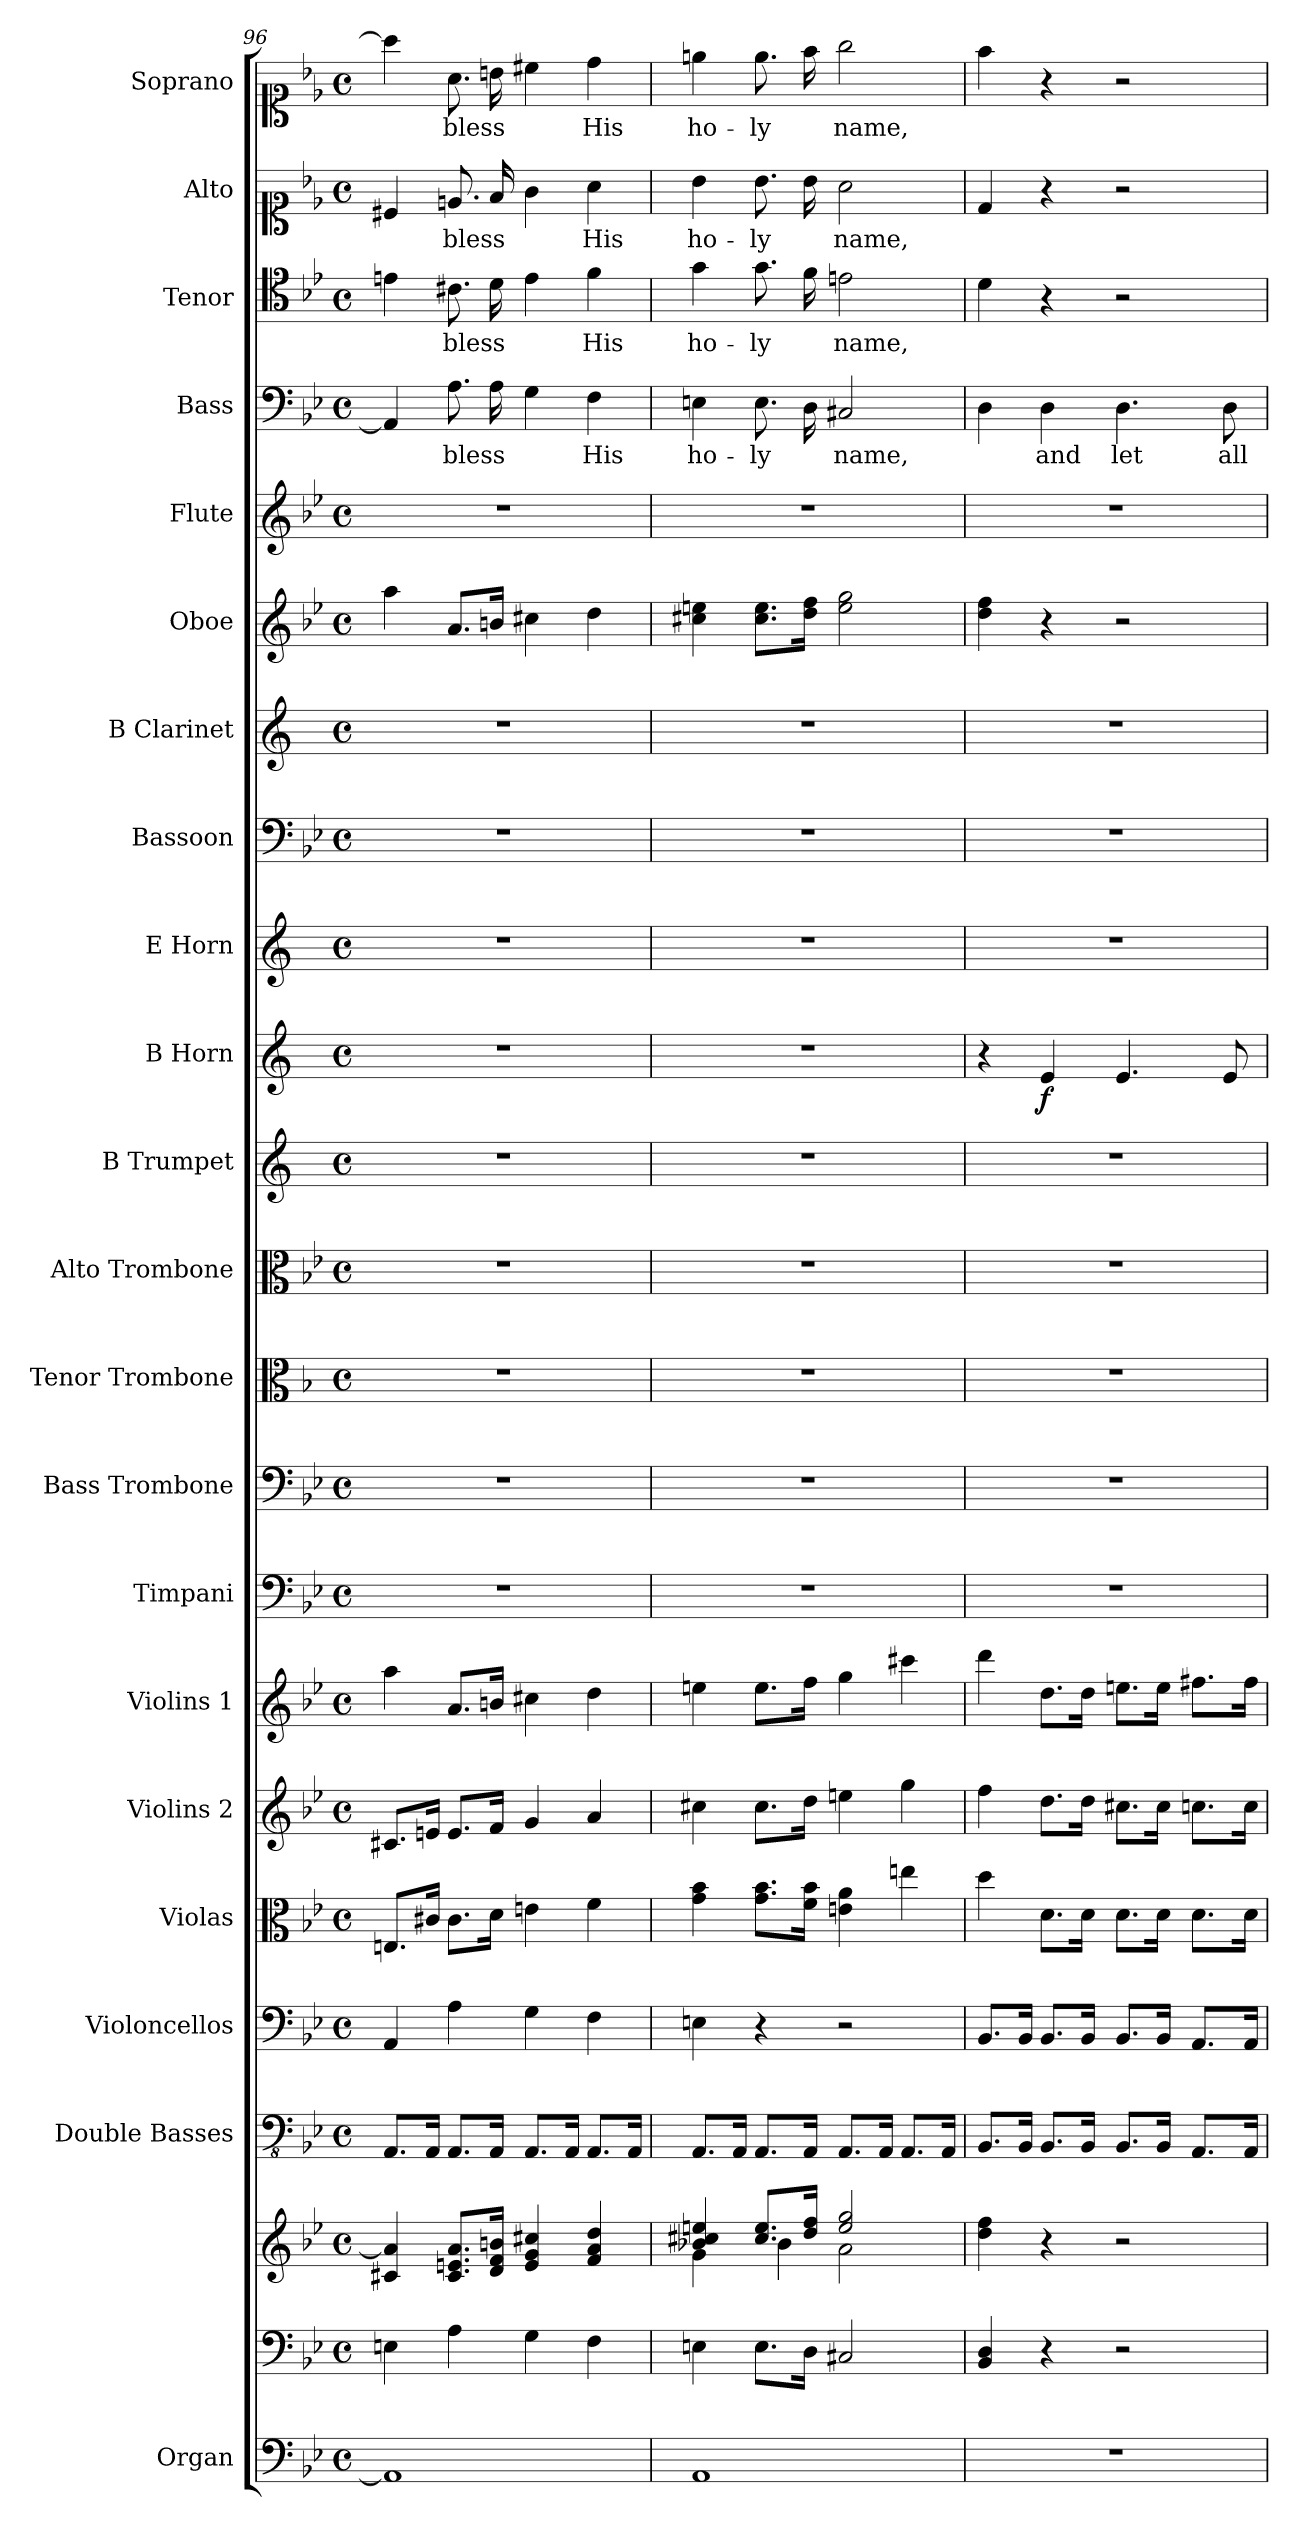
**kern	**kern	**kern	**kern	**kern	**kern	**kern	**kern	**kern	**kern	**kern	**kern	**kern	**kern	**dynam	**kern	**kern	**kern	**kern	**kern	**kern	**text	**kern	**text	**kern	**text	**kern	**text
*part21	*part21	*part21	*part20	*part19	*part18	*part17	*part16	*part15	*part14	*part13	*part12	*part11	*part10	*part10	*part9	*part8	*part7	*part6	*part5	*part4	*part4	*part3	*part3	*part2	*part2	*part1	*part1
*staff23	*staff22	*staff21	*staff20	*staff19	*staff18	*staff17	*staff16	*staff15	*staff14	*staff13	*staff12	*staff11	*staff10	*staff10	*staff9	*staff8	*staff7	*staff6	*staff5	*staff4	*staff4	*staff3	*staff3	*staff2	*staff2	*staff1	*staff1
*I"Organ	*	*	*I"Double Basses	*I"Violoncellos	*I"Violas	*I"Violins 2	*I"Violins 1	*I"Timpani	*I"Bass Trombone	*I"Tenor Trombone	*I"Alto Trombone	*I"B Trumpet	*I"B Horn	*	*I"E Horn	*I"Bassoon	*I"B Clarinet	*I"Oboe	*I"Flute	*I"Bass	*	*I"Tenor	*	*I"Alto	*	*I"Soprano	*
*I'Org.	*	*	*I'Dbs.	*I'Vlcs.	*I'Vlas.	*I'Vlns. 2	*I'Vlns. 1	*I'Timp.	*I'B. Trb.	*I'T. Trb.	*I'A. Trb.	*I'B Tpt.	*I'B Hn.	*	*I'E Hn.	*I'Bsn.	*I'B Cl.	*I'Ob.	*I'Fl.	*I'B.	*	*I'T.	*	*I'A.	*	*I'S.	*
!!LO:PB:g=z
*clefF4	*clefF4	*clefG2	*clefFv4	*clefF4	*clefC3	*clefG2	*clefG2	*clefF4	*clefF4	*clefC3	*clefC3	*clefG2	*clefG2	*	*clefG2	*clefF4	*clefG2	*clefG2	*clefG2	*clefF4	*	*clefC4	*	*clefC1	*	*clefC1	*
*	*	*	*	*	*	*	*	*	*	*ITrd4c7	*	*ITrd1c2	*ITrd1c2	*	*ITrd5c9	*	*ITrd1c2	*	*	*	*	*	*	*	*	*	*
*k[b-e-]	*k[b-e-]	*k[b-e-]	*k[b-e-]	*k[b-e-]	*k[b-e-]	*k[b-e-]	*k[b-e-]	*k[b-e-]	*k[b-e-]	*k[b-e-]	*k[b-e-]	*k[b-e-]	*k[b-e-]	*	*k[b-e-a-]	*k[b-e-]	*k[b-e-]	*k[b-e-]	*k[b-e-]	*k[b-e-]	*	*k[b-e-]	*	*k[b-e-]	*	*k[b-e-]	*
*M4/4	*M4/4	*M4/4	*M4/4	*M4/4	*M4/4	*M4/4	*M4/4	*M4/4	*M4/4	*M4/4	*M4/4	*M4/4	*M4/4	*	*M4/4	*M4/4	*M4/4	*M4/4	*M4/4	*M4/4	*	*M4/4	*	*M4/4	*	*M4/4	*
*met(c)	*met(c)	*met(c)	*met(c)	*met(c)	*met(c)	*met(c)	*met(c)	*met(c)	*met(c)	*met(c)	*met(c)	*met(c)	*met(c)	*	*met(c)	*met(c)	*met(c)	*met(c)	*met(c)	*met(c)	*	*met(c)	*	*met(c)	*	*met(c)	*
=96	=96	=96	=96	=96	=96	=96	=96	=96	=96	=96	=96	=96	=96	=96	=96	=96	=96	=96	=96	=96	=96	=96	=96	=96	=96	=96	=96
1AA]	4En\	4c#X/ 4a/]	8.AAA/L	4AA/	8.En/L	8.c#X/L	4aa\	1r	1r	1r	1r	1r	1r	.	1r	1r	1r	4aa\	1r	4AA/]	.	4en\	.	4c#X/	.	4aa\]	.
.	.	.	16AAA/Jk	.	16c#X/Jk	16en/Jk	.	.	.	.	.	.	.	.	.	.	.	.	.	.	.	.	.	.	.	.	.
!	!	!	!	!	!	!	!	!	!	!	!	!	!	!	!	!	!	!	!	!	!LO:LY:b	!	!LO:LY:b	!	!LO:LY:b	!	!LO:LY:b
.	4A\	8.c#/ 8.en/ 8.a/L	8.AAA/L	4A\	8.c#\L	8.e/L	8.a/L	.	.	.	.	.	.	.	.	.	.	8.a/L	.	8.A\	bless	8.c#X\	bless	8.en/	bless	8.a\	bless
.	.	16d/ 16f/ 16bn/Jk	16AAA/Jk	.	16d\Jk	16f/Jk	16bn/Jk	.	.	.	.	.	.	.	.	.	.	16bn/Jk	.	16A\	.	16d\	.	16f/	.	16bn\	.
.	4G\	4e/ 4g/ 4cc#X/	8.AAA/L	4G\	4en\	4g/	4cc#X\	.	.	.	.	.	.	.	.	.	.	4cc#X\	.	4G\	.	4e\	.	4g\	.	4cc#X\	.
.	.	.	16AAA/Jk	.	.	.	.	.	.	.	.	.	.	.	.	.	.	.	.	.	.	.	.	.	.	.	.
!	!	!	!	!	!	!	!	!	!	!	!	!	!	!	!	!	!	!	!	!	!LO:LY:b	!	!LO:LY:b	!	!LO:LY:b	!	!LO:LY:b
.	4F\	4f/ 4a/ 4dd/	8.AAA/L	4F\	4f\	4a/	4dd\	.	.	.	.	.	.	.	.	.	.	4dd\	.	4F\	His	4f\	His	4a\	His	4dd\	His
.	.	.	16AAA/Jk	.	.	.	.	.	.	.	.	.	.	.	.	.	.	.	.	.	.	.	.	.	.	.	.
=97	=97	=97	=97	=97	=97	=97	=97	=97	=97	=97	=97	=97	=97	=97	=97	=97	=97	=97	=97	=97	=97	=97	=97	=97	=97	=97	=97
*	*	*^	*	*	*	*	*	*	*	*	*	*	*	*	*	*	*	*	*	*	*	*	*	*	*	*	*
!	!	!	!	!	!	!	!	!	!	!	!	!	!	!	!	!	!	!	!	!	!	!LO:LY:b	!	!LO:LY:b	!	!LO:LY:b	!	!LO:LY:b
1AA	4En\	4b-X/ 4cc#X/ 4een/	4g\	8.AAA/L	4En\	4g\ 4b-\	4cc#X\	4een\	1r	1r	1r	1r	1r	1r	.	1r	1r	1r	4cc#X\ 4een\	1r	4En\	ho-	4g\	ho-	4b-\	ho-	4een\	ho-
.	.	.	.	16AAA/Jk	.	.	.	.	.	.	.	.	.	.	.	.	.	.	.	.	.	.	.	.	.	.	.	.
!	!	!	!	!	!	!	!	!	!	!	!	!	!	!	!	!	!	!	!	!	!	!LO:LY:b	!	!LO:LY:b	!	!LO:LY:b	!	!LO:LY:b
.	8.E\L	8.cc#/ 8.ee/L	4b-\	8.AAA/L	4r	8.g\ 8.b-\L	8.cc#\L	8.ee\L	.	.	.	.	.	.	.	.	.	.	8.cc#\ 8.ee\L	.	8.E\	-ly	8.g\	-ly	8.b-\	-ly	8.ee\	-ly
.	16D\Jk	16dd/ 16ff/Jk	.	16AAA/Jk	.	16f\ 16b-\Jk	16dd\Jk	16ff\Jk	.	.	.	.	.	.	.	.	.	.	16dd\ 16ff\Jk	.	16D\	.	16f\	.	16b-\	.	16ff\	.
!	!	!	!	!	!	!	!	!	!	!	!	!	!	!	!	!	!	!	!	!	!	!LO:LY:b	!	!LO:LY:b	!	!LO:LY:b	!	!LO:LY:b
.	2C#X/	2ee/ 2gg/	2a\	8.AAA/L	2r	4en\ 4a\	4een\	4gg\	.	.	.	.	.	.	.	.	.	.	2ee\ 2gg\	.	2C#X/	name,	2en\	name,	2a\	name,	2gg\	name,
.	.	.	.	16AAA/Jk	.	.	.	.	.	.	.	.	.	.	.	.	.	.	.	.	.	.	.	.	.	.	.	.
.	.	.	.	8.AAA/L	.	4een\	4gg\	4ccc#X\	.	.	.	.	.	.	.	.	.	.	.	.	.	.	.	.	.	.	.	.
.	.	.	.	16AAA/Jk	.	.	.	.	.	.	.	.	.	.	.	.	.	.	.	.	.	.	.	.	.	.	.	.
*	*	*v	*v	*	*	*	*	*	*	*	*	*	*	*	*	*	*	*	*	*	*	*	*	*	*	*	*	*
=98	=98	=98	=98	=98	=98	=98	=98	=98	=98	=98	=98	=98	=98	=98	=98	=98	=98	=98	=98	=98	=98	=98	=98	=98	=98	=98	=98
1r	4BB-/ 4D/	4dd\ 4ff\	8.BBB-/L	8.BB-/L	4dd\	4ff\	4ddd\	1r	1r	1r	1r	1r	4r	.	1r	1r	1r	4dd\ 4ff\	1r	4D\	.	4d\	.	4d/	.	4ff\	.
.	.	.	16BBB-/Jk	16BB-/Jk	.	.	.	.	.	.	.	.	.	.	.	.	.	.	.	.	.	.	.	.	.	.	.
!	!	!	!	!	!	!	!	!	!	!	!	!	!	!LO:DY:b	!	!	!	!	!	!	!LO:LY:b	!	!	!	!	!	!
.	4r	4r	8.BBB-/L	8.BB-/L	8.d\L	8.dd\L	8.dd\L	.	.	.	.	.	4d/	f	.	.	.	4r	.	4D\	and	4r	.	4r	.	4r	.
.	.	.	16BBB-/Jk	16BB-/Jk	16d\Jk	16dd\Jk	16dd\Jk	.	.	.	.	.	.	.	.	.	.	.	.	.	.	.	.	.	.	.	.
!	!	!	!	!	!	!	!	!	!	!	!	!	!	!	!	!	!	!	!	!	!LO:LY:b	!	!	!	!	!	!
.	2r	2r	8.BBB-/L	8.BB-/L	8.d\L	8.cc#X\L	8.een\L	.	.	.	.	.	4.d/	.	.	.	.	2r	.	4.D\	let	2r	.	2r	.	2r	.
.	.	.	16BBB-/Jk	16BB-/Jk	16d\Jk	16cc#\Jk	16ee\Jk	.	.	.	.	.	.	.	.	.	.	.	.	.	.	.	.	.	.	.	.
.	.	.	8.AAA/L	8.AA/L	8.d\L	8.ccn\L	8.ff#X\L	.	.	.	.	.	.	.	.	.	.	.	.	.	.	.	.	.	.	.	.
!	!	!	!	!	!	!	!	!	!	!	!	!	!	!	!	!	!	!	!	!	!LO:LY:b	!	!	!	!	!	!
.	.	.	.	.	.	.	.	.	.	.	.	.	8d/	.	.	.	.	.	.	8D\	all	.	.	.	.	.	.
.	.	.	16AAA/Jk	16AA/Jk	16d\Jk	16cc\Jk	16ff#\Jk	.	.	.	.	.	.	.	.	.	.	.	.	.	.	.	.	.	.	.	.
=	=	=	=	=	=	=	=	=	=	=	=	=	=	=	=	=	=	=	=	=	=	=	=	=	=	=	=
*-	*-	*-	*-	*-	*-	*-	*-	*-	*-	*-	*-	*-	*-	*-	*-	*-	*-	*-	*-	*-	*-	*-	*-	*-	*-	*-	*-
